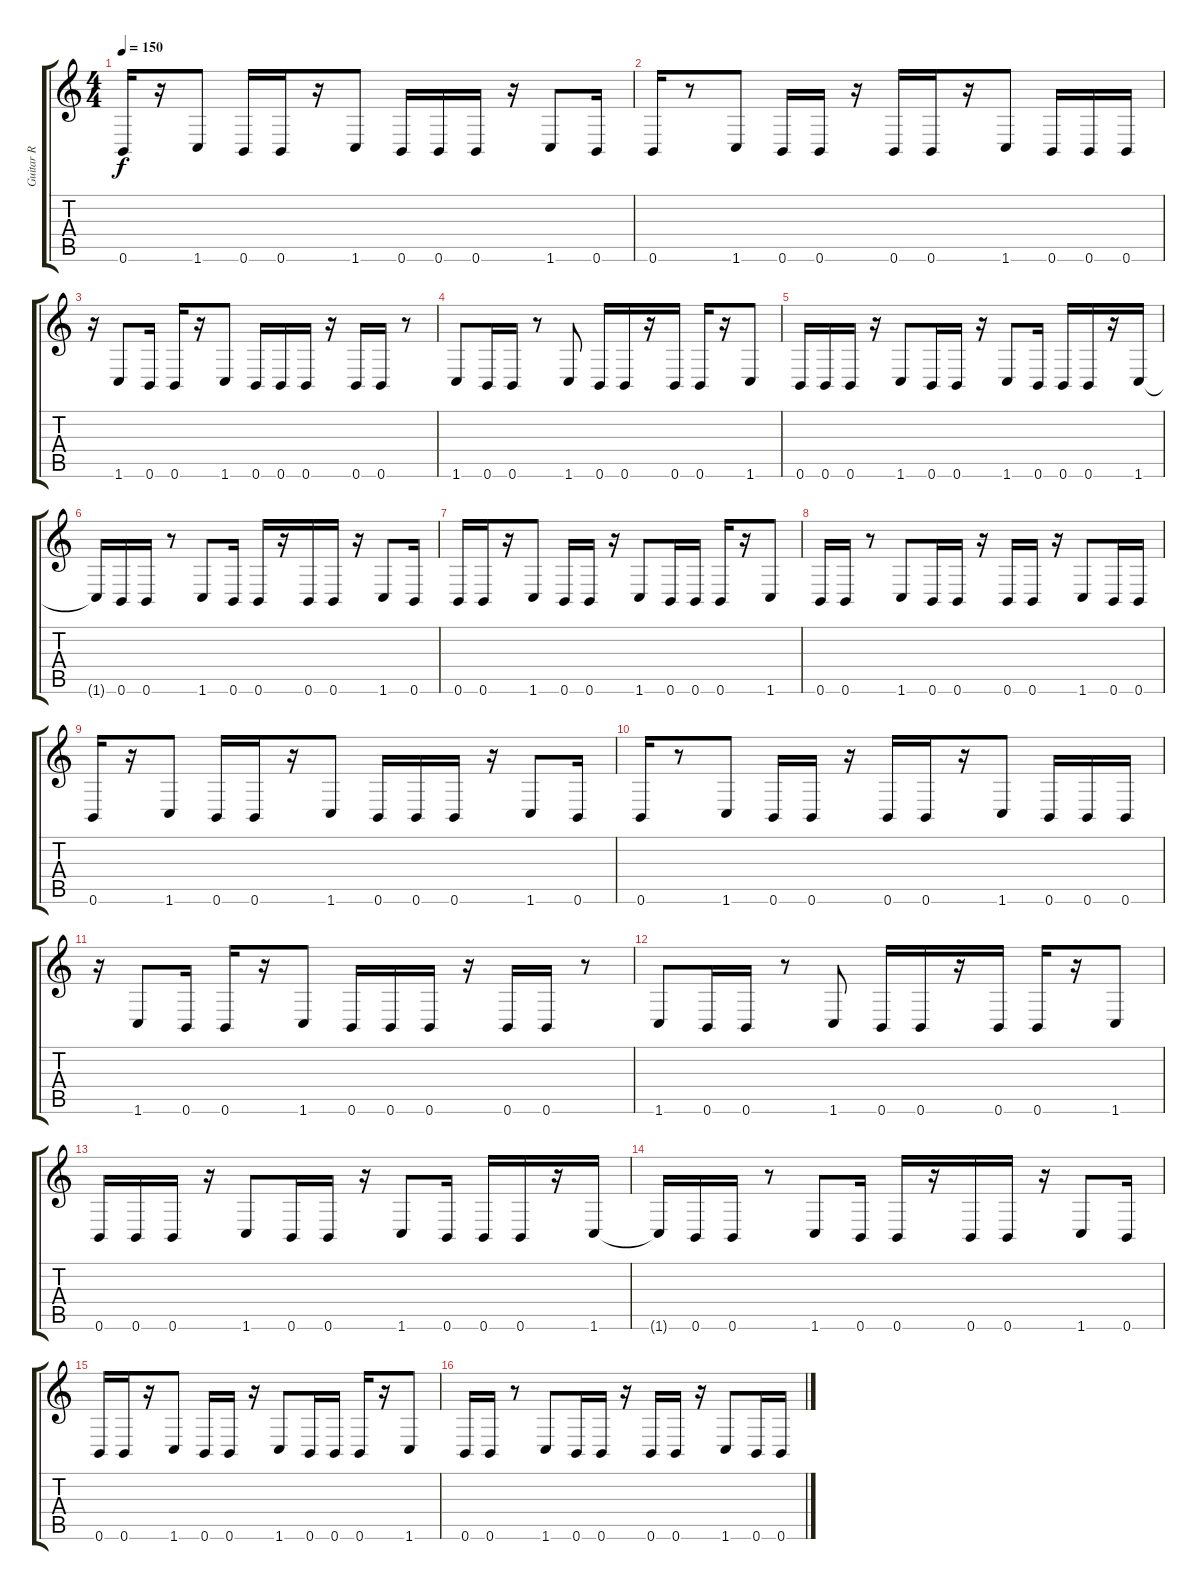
\track ("Guitar R" "Guitar R") {instrument overdrivenguitar}
\staff {score tabs}
\tuning (Db4 Ab3 E3 B2 Gb2 B1) {hide}
\ts (4 4)
\tempo 150
\clef g2
\ks c
0.6.16{dy f} r.16 1.6.8 0.6.16 0.6.16 r.16 1.6.8 0.6.16 0.6.16 0.6.16 r.16 1.6.8 0.6.16 |
0.6.16 r.8 1.6.8 0.6.16 0.6.16 r.16 0.6.16 0.6.16 r.16 1.6.8 0.6.16 0.6.16 0.6.16 |
r.16 1.6.8 0.6.16 0.6.16 r.16 1.6.8 0.6.16 0.6.16 0.6.16 r.16 0.6.16 0.6.16 r.8 |
1.6.8 0.6.16 0.6.16 r.8 1.6.8 0.6.16 0.6.16 r.16 0.6.16 0.6.16 r.16 1.6.8 |
0.6.16 0.6.16 0.6.16 r.16 1.6.8 0.6.16 0.6.16 r.16 1.6.8 0.6.16 0.6.16 0.6.16 r.16 1.6.16 |
1.6{t}.16 0.6.16 0.6.16 r.8 1.6.8 0.6.16 0.6.16 r.16 0.6.16 0.6.16 r.16 1.6.8 0.6.16 |
0.6.16 0.6.16 r.16 1.6.8 0.6.16 0.6.16 r.16 1.6.8 0.6.16 0.6.16 0.6.16 r.16 1.6.8 |
0.6.16 0.6.16 r.8 1.6.8 0.6.16 0.6.16 r.16 0.6.16 0.6.16 r.16 1.6.8 0.6.16 0.6.16 |
0.6.16 r.16 1.6.8 0.6.16 0.6.16 r.16 1.6.8 0.6.16 0.6.16 0.6.16 r.16 1.6.8 0.6.16 |
0.6.16 r.8 1.6.8 0.6.16 0.6.16 r.16 0.6.16 0.6.16 r.16 1.6.8 0.6.16 0.6.16 0.6.16 |
r.16 1.6.8 0.6.16 0.6.16 r.16 1.6.8 0.6.16 0.6.16 0.6.16 r.16 0.6.16 0.6.16 r.8 |
1.6.8 0.6.16 0.6.16 r.8 1.6.8 0.6.16 0.6.16 r.16 0.6.16 0.6.16 r.16 1.6.8 |
0.6.16 0.6.16 0.6.16 r.16 1.6.8 0.6.16 0.6.16 r.16 1.6.8 0.6.16 0.6.16 0.6.16 r.16 1.6.16 |
1.6{t}.16 0.6.16 0.6.16 r.8 1.6.8 0.6.16 0.6.16 r.16 0.6.16 0.6.16 r.16 1.6.8 0.6.16 |
0.6.16 0.6.16 r.16 1.6.8 0.6.16 0.6.16 r.16 1.6.8 0.6.16 0.6.16 0.6.16 r.16 1.6.8 |
0.6.16 0.6.16 r.8 1.6.8 0.6.16 0.6.16 r.16 0.6.16 0.6.16 r.16 1.6.8 0.6.16 0.6.16
